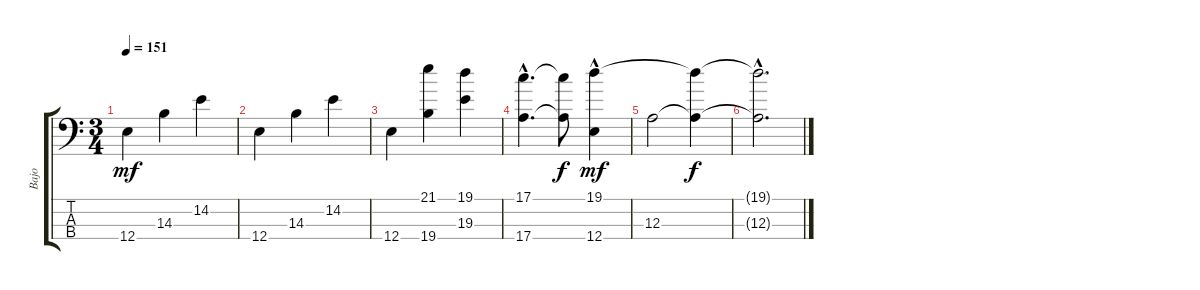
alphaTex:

\track ("Bajo" "Bajo") {instrument electricbassfinger}
\staff {score tabs}
\tuning (G2 D2 A1 E1) {hide}
\ts (3 4)
\tempo 151
\clef f4
\ks c
12.4.4{dy mf} 14.3.4 14.2.4 |
12.4.4 14.3.4 14.2.4 |
12.4.4 (21.1 19.4).4 (19.1 19.3).4 |
(17.1{hac} 17.4{hac}).4{d} (17.1{t} 17.4{t}).8{dy f} (19.1{hac} 12.4).4{dy mf} |
12.3.2 (19.1{t} 12.3{t}).4{dy f} |
(19.1{hac t} 12.3{hac t}).2{d}
